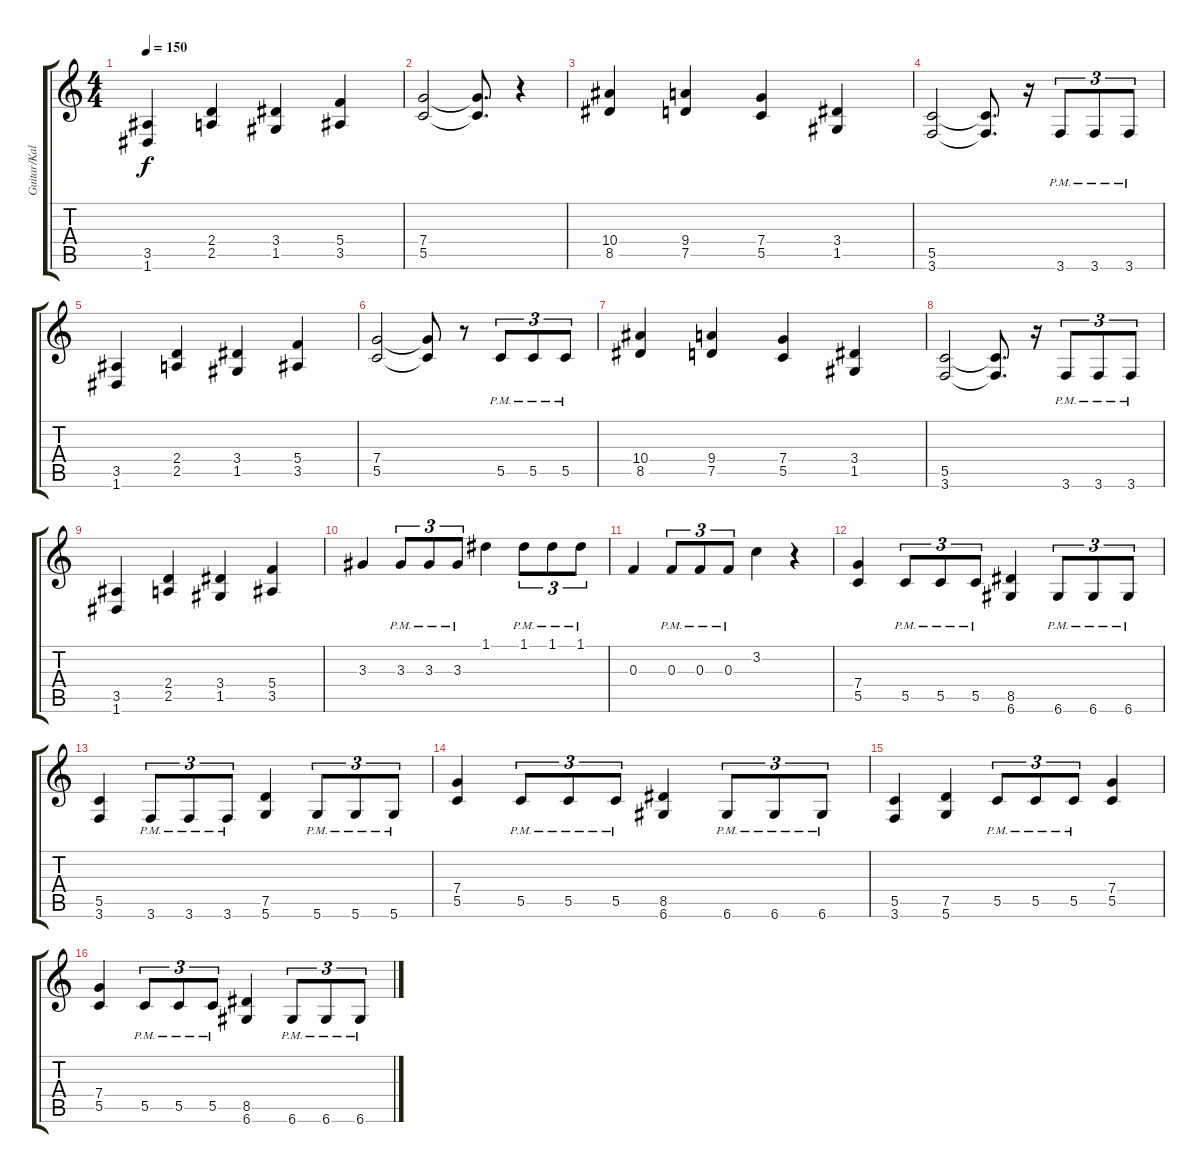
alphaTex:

\track ("Guitar/Kalle" "Guitar/Kal") {instrument distortionguitar}
\staff {score tabs}
\tuning (D4 A3 F3 C3 G2 D2) {hide}
\ts (4 4)
\tempo 150
\clef g2
\ks c
(3.5 1.6).4{dy f} (2.4 2.5).4 (3.4 1.5).4 (5.4 3.5).4 |
(7.4 5.5).2 (7.4{t} 5.5{t}).8{d} r.4 |
(10.4 8.5).4 (9.4 7.5).4 (7.4 5.5).4 (3.4 1.5).4 |
(5.5 3.6).2 (5.5{t} 3.6{t}).8{d} r.16 3.6{pm}.8{tu (3 2)} 3.6{pm}.8{tu (3 2)} 3.6{pm}.8{tu (3 2)} |
(3.5 1.6).4 (2.4 2.5).4 (3.4 1.5).4 (5.4 3.5).4 |
(7.4 5.5).2 (7.4{t} 5.5{t}).8 r.8 5.5{pm}.8{tu (3 2)} 5.5{pm}.8{tu (3 2)} 5.5{pm}.8{tu (3 2)} |
(10.4 8.5).4 (9.4 7.5).4 (7.4 5.5).4 (3.4 1.5).4 |
(5.5 3.6).2 (5.5{t} 3.6{t}).8{d} r.16 3.6{pm}.8{tu (3 2)} 3.6{pm}.8{tu (3 2)} 3.6{pm}.8{tu (3 2)} |
(3.5 1.6).4 (2.4 2.5).4 (3.4 1.5).4 (5.4 3.5).4 |
3.3.4 3.3{pm}.8{tu (3 2)} 3.3{pm}.8{tu (3 2)} 3.3{pm}.8{tu (3 2)} 1.1.4 1.1{pm}.8{tu (3 2)} 1.1{pm}.8{tu (3 2)} 1.1{pm}.8{tu (3 2)} |
0.3.4 0.3{pm}.8{tu (3 2)} 0.3{pm}.8{tu (3 2)} 0.3{pm}.8{tu (3 2)} 3.2.4 r.4 |
(7.4 5.5).4 5.5{pm}.8{tu (3 2)} 5.5{pm}.8{tu (3 2)} 5.5{pm}.8{tu (3 2)} (8.5 6.6).4 6.6{pm}.8{tu (3 2)} 6.6{pm}.8{tu (3 2)} 6.6{pm}.8{tu (3 2)} |
(5.5 3.6).4 3.6{pm}.8{tu (3 2)} 3.6{pm}.8{tu (3 2)} 3.6{pm}.8{tu (3 2)} (7.5 5.6).4 5.6{pm}.8{tu (3 2)} 5.6{pm}.8{tu (3 2)} 5.6{pm}.8{tu (3 2)} |
(7.4 5.5).4 5.5{pm}.8{tu (3 2)} 5.5{pm}.8{tu (3 2)} 5.5{pm}.8{tu (3 2)} (8.5 6.6).4 6.6{pm}.8{tu (3 2)} 6.6{pm}.8{tu (3 2)} 6.6{pm}.8{tu (3 2)} |
(5.5 3.6).4 (7.5 5.6).4 5.5{pm}.8{tu (3 2)} 5.5{pm}.8{tu (3 2)} 5.5{pm}.8{tu (3 2)} (7.4 5.5).4 |
(7.4 5.5).4 5.5{pm}.8{tu (3 2)} 5.5{pm}.8{tu (3 2)} 5.5{pm}.8{tu (3 2)} (8.5 6.6).4 6.6{pm}.8{tu (3 2)} 6.6{pm}.8{tu (3 2)} 6.6{pm}.8{tu (3 2)}
